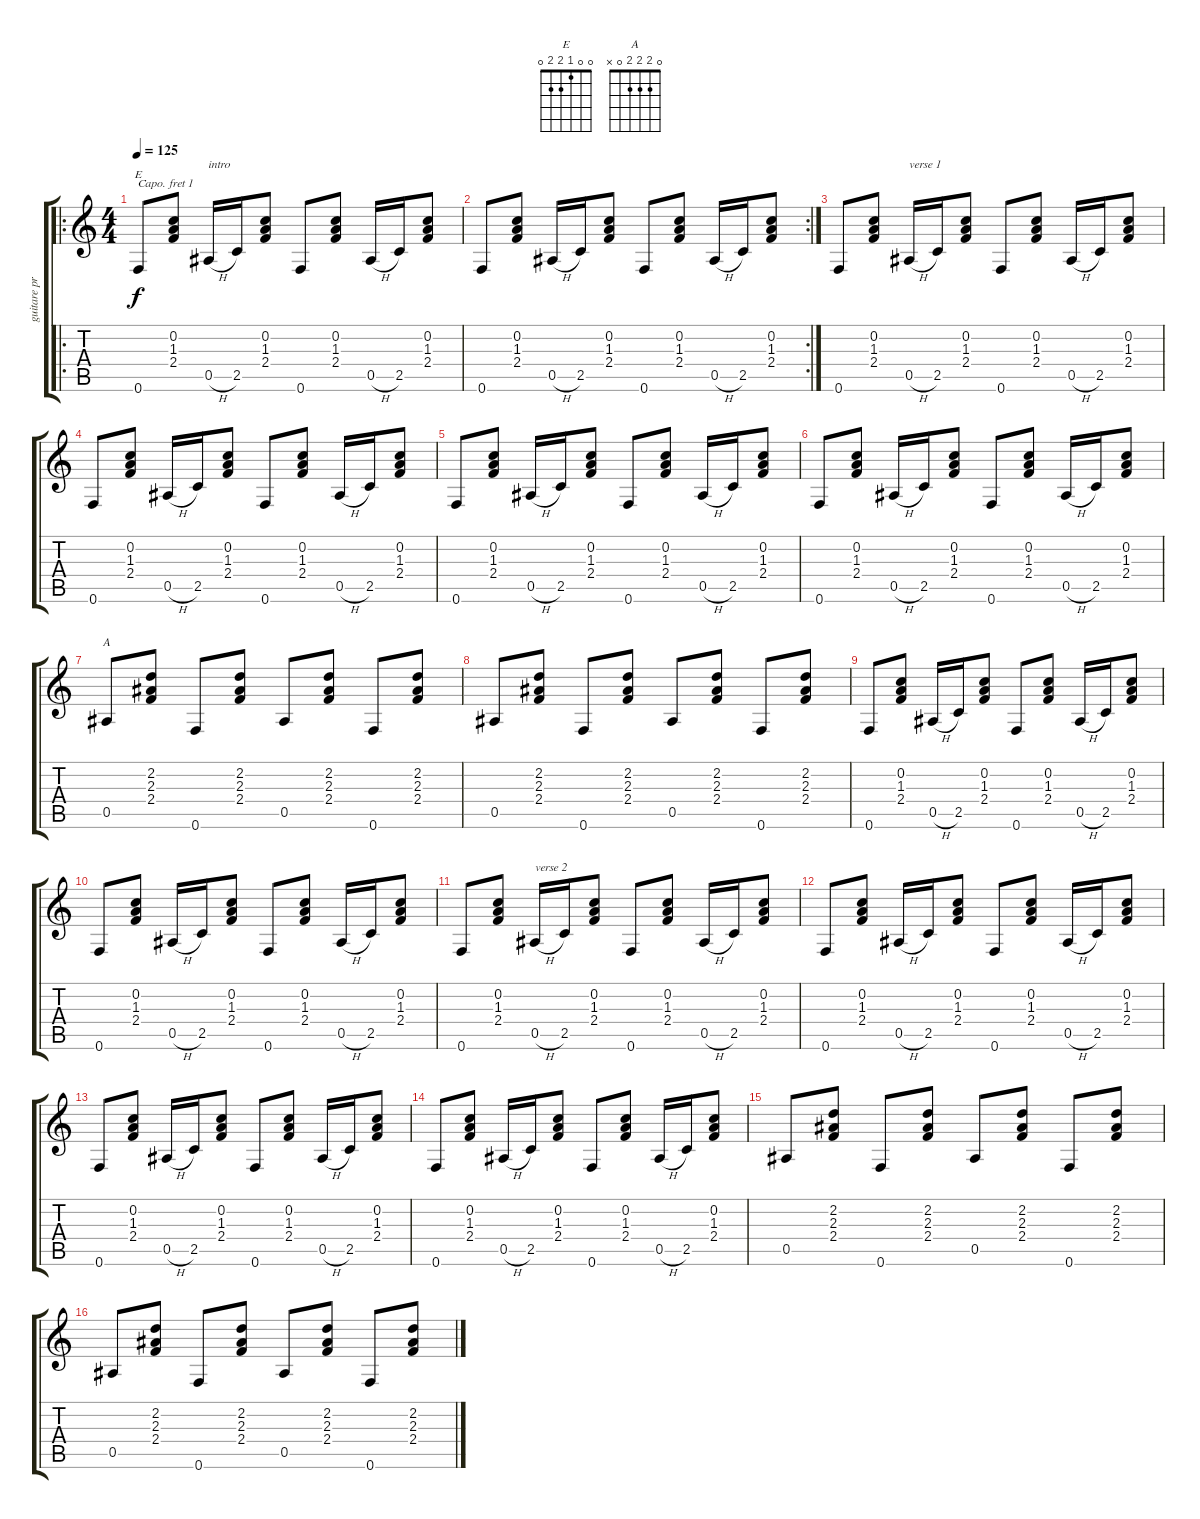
\track ("guitare principale" "guitare pr") {instrument acousticguitarsteel}
\staff {score tabs}
\capo 1
\tuning (E4 B3 G3 D3 A2 E2) {hide}
\chord ("E" 0 0 1 2 2 0)
\chord ("A" 0 2 2 2 0 x)
\ro
\ts (4 4)
\tempo 125
\clef g2
\ks c
0.6.8{ch "E" dy f instrument acousticguitarsteel} (0.2 1.3 2.4).8 0.5{h}.16{txt "intro"} 2.5.16 (0.2 1.3 2.4).8 0.6.8 (0.2 1.3 2.4).8 0.5{h}.16 2.5.16 (0.2 1.3 2.4).8 |
\rc 2
0.6.8 (0.2 1.3 2.4).8 0.5{h}.16 2.5.16 (0.2 1.3 2.4).8 0.6.8 (0.2 1.3 2.4).8 0.5{h}.16 2.5.16 (0.2 1.3 2.4).8 |
0.6.8 (0.2 1.3 2.4).8 0.5{h}.16{txt "verse 1"} 2.5.16 (0.2 1.3 2.4).8 0.6.8 (0.2 1.3 2.4).8 0.5{h}.16 2.5.16 (0.2 1.3 2.4).8 |
0.6.8 (0.2 1.3 2.4).8 0.5{h}.16 2.5.16 (0.2 1.3 2.4).8 0.6.8 (0.2 1.3 2.4).8 0.5{h}.16 2.5.16 (0.2 1.3 2.4).8 |
0.6.8 (0.2 1.3 2.4).8 0.5{h}.16 2.5.16 (0.2 1.3 2.4).8 0.6.8 (0.2 1.3 2.4).8 0.5{h}.16 2.5.16 (0.2 1.3 2.4).8 |
0.6.8 (0.2 1.3 2.4).8 0.5{h}.16 2.5.16 (0.2 1.3 2.4).8 0.6.8 (0.2 1.3 2.4).8 0.5{h}.16 2.5.16 (0.2 1.3 2.4).8 |
0.5.8{ch "A"} (2.2 2.3 2.4).8 0.6.8 (2.2 2.3 2.4).8 0.5.8 (2.2 2.3 2.4).8 0.6.8 (2.2 2.3 2.4).8 |
0.5.8 (2.2 2.3 2.4).8 0.6.8 (2.2 2.3 2.4).8 0.5.8 (2.2 2.3 2.4).8 0.6.8 (2.2 2.3 2.4).8 |
0.6.8 (0.2 1.3 2.4).8 0.5{h}.16 2.5.16 (0.2 1.3 2.4).8 0.6.8 (0.2 1.3 2.4).8 0.5{h}.16 2.5.16 (0.2 1.3 2.4).8 |
0.6.8 (0.2 1.3 2.4).8 0.5{h}.16 2.5.16 (0.2 1.3 2.4).8 0.6.8 (0.2 1.3 2.4).8 0.5{h}.16 2.5.16 (0.2 1.3 2.4).8 |
0.6.8 (0.2 1.3 2.4).8 0.5{h}.16{txt "verse 2"} 2.5.16 (0.2 1.3 2.4).8 0.6.8 (0.2 1.3 2.4).8 0.5{h}.16 2.5.16 (0.2 1.3 2.4).8 |
0.6.8 (0.2 1.3 2.4).8 0.5{h}.16 2.5.16 (0.2 1.3 2.4).8 0.6.8 (0.2 1.3 2.4).8 0.5{h}.16 2.5.16 (0.2 1.3 2.4).8 |
0.6.8 (0.2 1.3 2.4).8 0.5{h}.16 2.5.16 (0.2 1.3 2.4).8 0.6.8 (0.2 1.3 2.4).8 0.5{h}.16 2.5.16 (0.2 1.3 2.4).8 |
0.6.8 (0.2 1.3 2.4).8 0.5{h}.16 2.5.16 (0.2 1.3 2.4).8 0.6.8 (0.2 1.3 2.4).8 0.5{h}.16 2.5.16 (0.2 1.3 2.4).8 |
0.5.8 (2.2 2.3 2.4).8 0.6.8 (2.2 2.3 2.4).8 0.5.8 (2.2 2.3 2.4).8 0.6.8 (2.2 2.3 2.4).8 |
0.5.8 (2.2 2.3 2.4).8 0.6.8 (2.2 2.3 2.4).8 0.5.8 (2.2 2.3 2.4).8 0.6.8 (2.2 2.3 2.4).8
